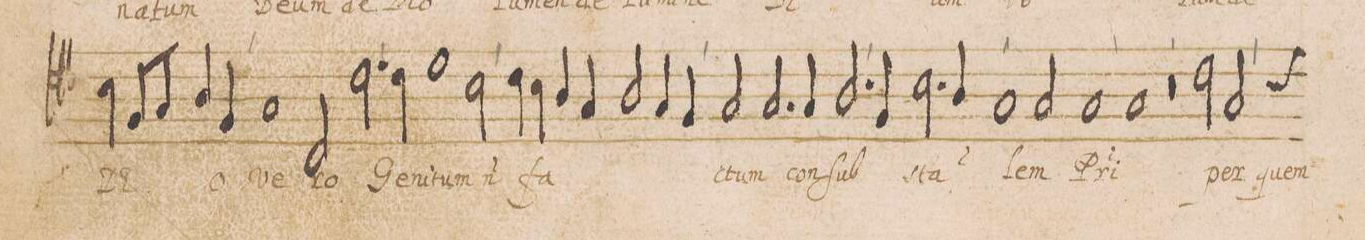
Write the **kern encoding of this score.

**kern	**text
*I"TENOR	*
*clefC4	*
*k[b-]	*
*met(C|)	*
*M2/1	*
4B-\	DE-
8F/L	.
8G/J	.
4A/	.
4F/	-o
=40-	=40-
1G/	ve-
2C/	-ro
2.c\	Ge-
=41-	=41-
4c\	-ni-
1d\	-tum
2B-\	n(on)
=42-	=42-
4c\	fa-
4B-\	.
4A/	.
4G/	.
2A/	.
4G/	.
4F/	.
=43-	=43-
2G/	-ctum
2.G/	con-
4G/	-ſub-
2.A\	-sta(n-
=44-	=44-
4F/	-ti-
2.B-\	-a)-
4A/	.
1G/	.
=45-	=45-
2G/	-lem
1G/	P(a-
=46-	=46-
1G/	-tr)i
0r	.
=47-	=47-
2c\	per
2G/	quem
*-	*-
